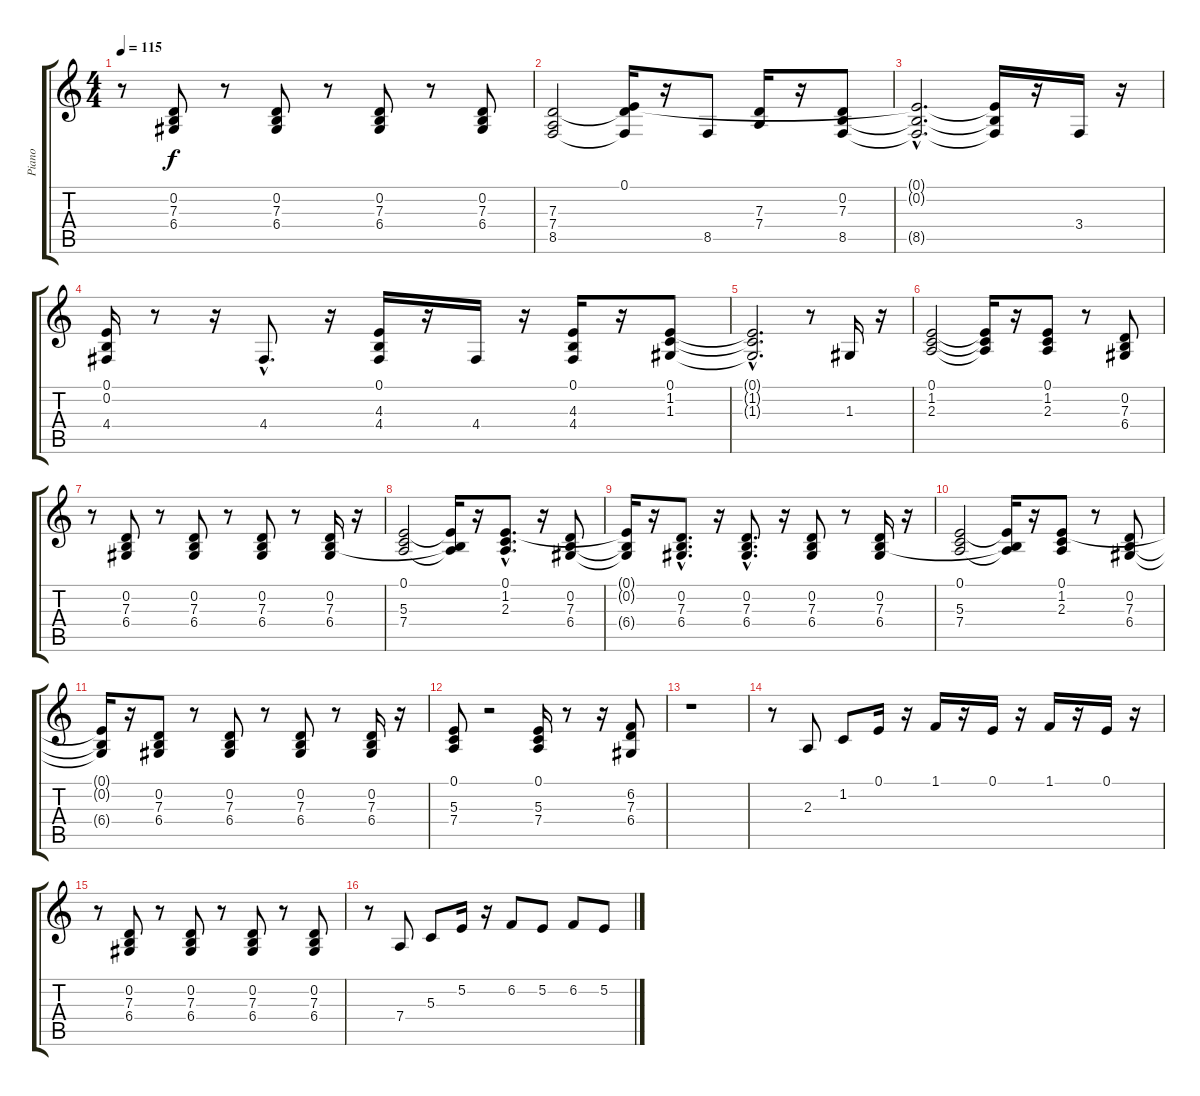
\track ("Piano" "Piano") {instrument brightacousticpiano}
\staff {score tabs}
\tuning (E4 B3 G3 D3 A2 E2) {hide}
\ts (4 4)
\tempo 115
\clef g2
\ks c
r.8{dy f} (0.2 7.3 6.4).8 r.8 (0.2 7.3 6.4).8 r.8 (0.2 7.3 6.4).8 r.8 (0.2 7.3 6.4).8 |
(7.3 7.4 8.5).2 (0.1{t} 7.3{t} 8.5{t}).16 r.16 8.5.8 (7.3 7.4).16 r.16 (0.2 7.3 8.5).8 |
(0.1{hac t} 0.2{hac t} 8.5{hac t}).2{d} (0.1{t} 0.2{t} 8.5{t}).16 r.16 3.4.16 r.16 |
(0.1 0.2 4.4).16 r.8 r.16 4.4{hac}.8{d} r.16 (0.1 4.3 4.4).16 r.16 4.4.16 r.16 (0.1 4.3 4.4).16 r.16 (0.1 1.2 1.3).8 |
(0.1{hac t} 1.2{hac t} 1.3{hac t}).2{d} r.8 1.3.16 r.16 |
(0.1 1.2 2.3).2 (0.1{t} 1.2{t} 2.3{t}).16 r.16 (0.1 1.2 2.3).8 r.8 (0.2 7.3 6.4).8 |
r.8 (0.2 7.3 6.4).8 r.8 (0.2 7.3 6.4).8 r.8 (0.2 7.3 6.4).8 r.8 (0.2 7.3 6.4).16 r.16 |
(0.1 5.3 7.4).2 (0.1{t} 0.2{t} 7.4{t}).16 r.16 (0.1{hac} 1.2{hac} 2.3{hac}).8{d} r.16 (0.2 7.3 6.4).8 |
(0.1{t} 0.2{t} 6.4{t}).16 r.16 (0.2{hac} 7.3{hac} 6.4{hac}).8{d} r.16 (0.2{hac} 7.3{hac} 6.4{hac}).8{d} r.16 (0.2 7.3 6.4).8 r.8 (0.2 7.3 6.4).16 r.16 |
(0.1 5.3 7.4).2 (0.1{t} 0.2{t} 7.4{t}).16 r.16 (0.1 1.2 2.3).8 r.8 (0.2 7.3 6.4).8 |
(0.1{t} 0.2{t} 6.4{t}).16 r.16 (0.2 7.3 6.4).8 r.8 (0.2 7.3 6.4).8 r.8 (0.2 7.3 6.4).8 r.8 (0.2 7.3 6.4).16 r.16 |
(0.1 5.3 7.4).8 r.2 (0.1 5.3 7.4).16 r.8 r.16 (6.2 7.3 6.4).8 |
r.1 |
r.8 2.3.8 1.2.8 0.1.16 r.16 1.1.16 r.16 0.1.16 r.16 1.1.16 r.16 0.1.16 r.16 |
r.8 (0.2 7.3 6.4).8 r.8 (0.2 7.3 6.4).8 r.8 (0.2 7.3 6.4).8 r.8 (0.2 7.3 6.4).8 |
r.8 7.4.8 5.3.8 5.2.16 r.16 6.2.8 5.2.8 6.2.8 5.2.8
